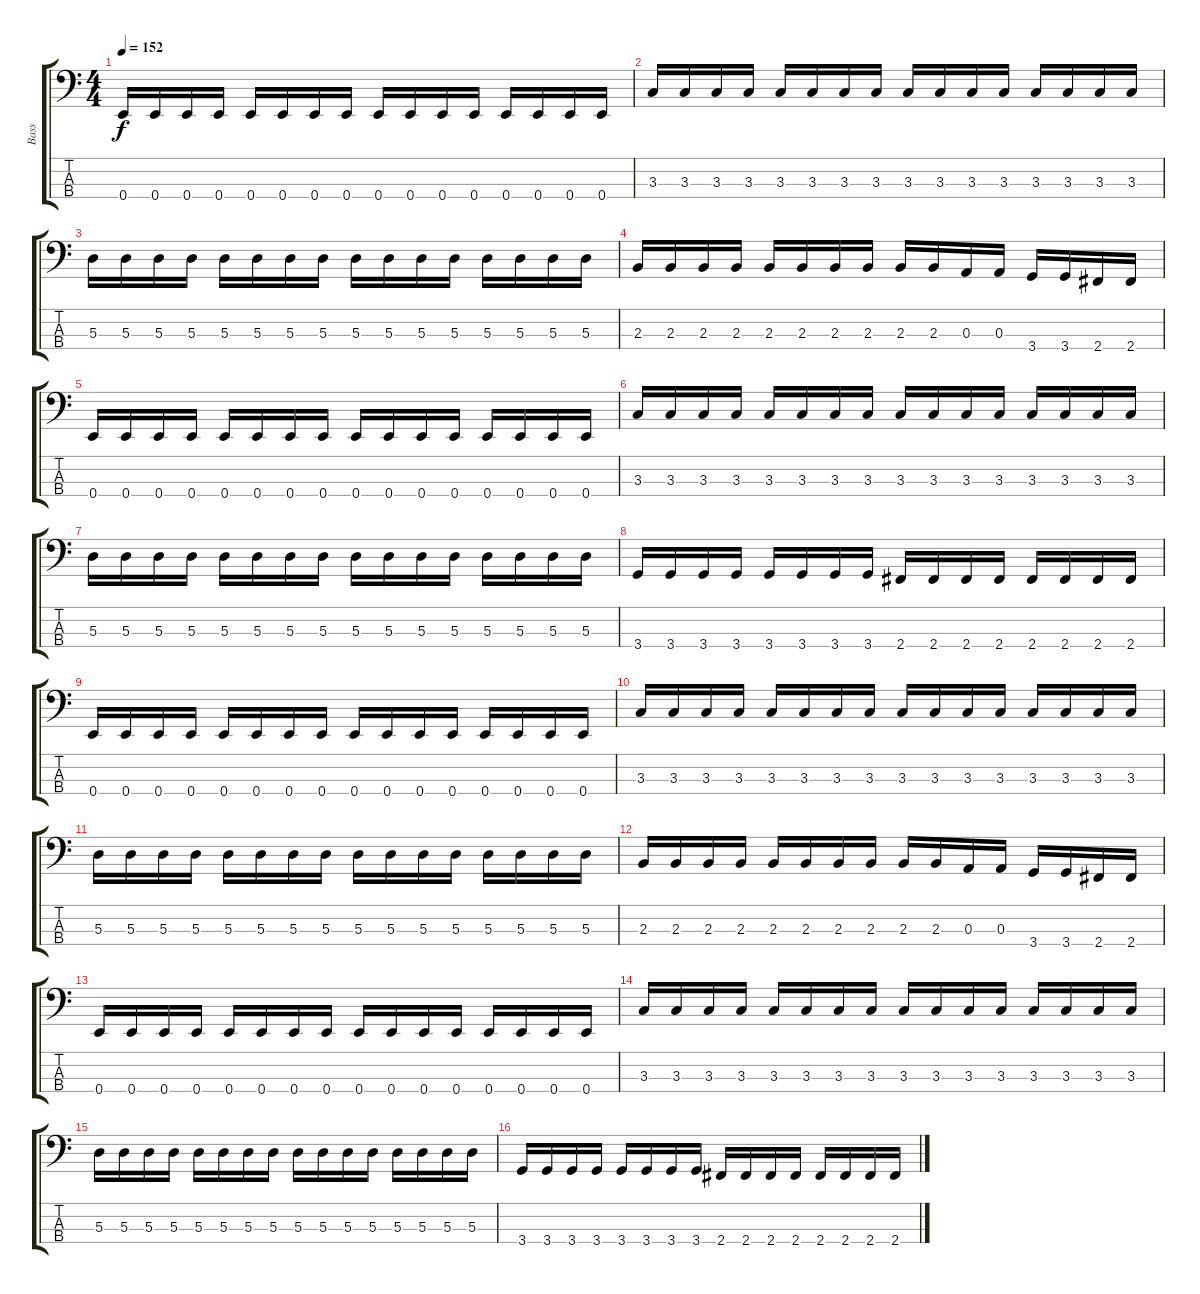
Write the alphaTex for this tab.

\track ("Bass" "Bass") {instrument electricbassfinger}
\staff {score tabs}
\tuning (G2 D2 A1 E1) {hide}
\ts (4 4)
\tempo 152
\clef f4
\ks c
0.4.16{dy f} 0.4.16 0.4.16 0.4.16 0.4.16 0.4.16 0.4.16 0.4.16 0.4.16 0.4.16 0.4.16 0.4.16 0.4.16 0.4.16 0.4.16 0.4.16 |
3.3.16 3.3.16 3.3.16 3.3.16 3.3.16 3.3.16 3.3.16 3.3.16 3.3.16 3.3.16 3.3.16 3.3.16 3.3.16 3.3.16 3.3.16 3.3.16 |
5.3.16 5.3.16 5.3.16 5.3.16 5.3.16 5.3.16 5.3.16 5.3.16 5.3.16 5.3.16 5.3.16 5.3.16 5.3.16 5.3.16 5.3.16 5.3.16 |
2.3.16 2.3.16 2.3.16 2.3.16 2.3.16 2.3.16 2.3.16 2.3.16 2.3.16 2.3.16 0.3.16 0.3.16 3.4.16 3.4.16 2.4.16 2.4.16 |
0.4.16 0.4.16 0.4.16 0.4.16 0.4.16 0.4.16 0.4.16 0.4.16 0.4.16 0.4.16 0.4.16 0.4.16 0.4.16 0.4.16 0.4.16 0.4.16 |
3.3.16 3.3.16 3.3.16 3.3.16 3.3.16 3.3.16 3.3.16 3.3.16 3.3.16 3.3.16 3.3.16 3.3.16 3.3.16 3.3.16 3.3.16 3.3.16 |
5.3.16 5.3.16 5.3.16 5.3.16 5.3.16 5.3.16 5.3.16 5.3.16 5.3.16 5.3.16 5.3.16 5.3.16 5.3.16 5.3.16 5.3.16 5.3.16 |
3.4.16 3.4.16 3.4.16 3.4.16 3.4.16 3.4.16 3.4.16 3.4.16 2.4.16 2.4.16 2.4.16 2.4.16 2.4.16 2.4.16 2.4.16 2.4.16 |
0.4.16 0.4.16 0.4.16 0.4.16 0.4.16 0.4.16 0.4.16 0.4.16 0.4.16 0.4.16 0.4.16 0.4.16 0.4.16 0.4.16 0.4.16 0.4.16 |
3.3.16 3.3.16 3.3.16 3.3.16 3.3.16 3.3.16 3.3.16 3.3.16 3.3.16 3.3.16 3.3.16 3.3.16 3.3.16 3.3.16 3.3.16 3.3.16 |
5.3.16 5.3.16 5.3.16 5.3.16 5.3.16 5.3.16 5.3.16 5.3.16 5.3.16 5.3.16 5.3.16 5.3.16 5.3.16 5.3.16 5.3.16 5.3.16 |
2.3.16 2.3.16 2.3.16 2.3.16 2.3.16 2.3.16 2.3.16 2.3.16 2.3.16 2.3.16 0.3.16 0.3.16 3.4.16 3.4.16 2.4.16 2.4.16 |
0.4.16 0.4.16 0.4.16 0.4.16 0.4.16 0.4.16 0.4.16 0.4.16 0.4.16 0.4.16 0.4.16 0.4.16 0.4.16 0.4.16 0.4.16 0.4.16 |
3.3.16 3.3.16 3.3.16 3.3.16 3.3.16 3.3.16 3.3.16 3.3.16 3.3.16 3.3.16 3.3.16 3.3.16 3.3.16 3.3.16 3.3.16 3.3.16 |
5.3.16 5.3.16 5.3.16 5.3.16 5.3.16 5.3.16 5.3.16 5.3.16 5.3.16 5.3.16 5.3.16 5.3.16 5.3.16 5.3.16 5.3.16 5.3.16 |
3.4.16 3.4.16 3.4.16 3.4.16 3.4.16 3.4.16 3.4.16 3.4.16 2.4.16 2.4.16 2.4.16 2.4.16 2.4.16 2.4.16 2.4.16 2.4.16
